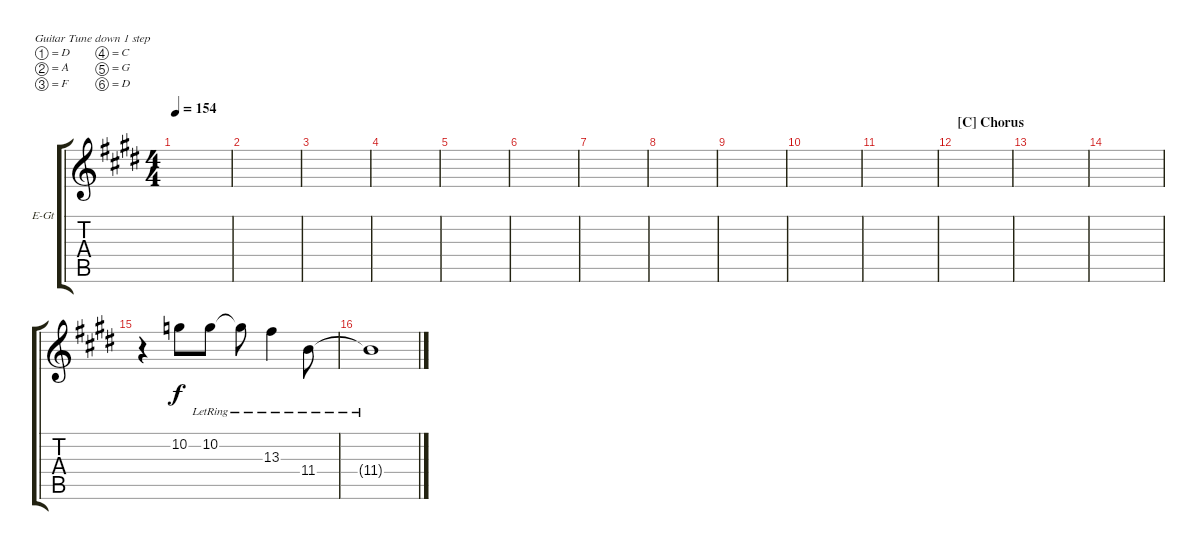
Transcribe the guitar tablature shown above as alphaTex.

\defaultSystemsLayout 4
\bracketExtendMode groupsimilarinstruments
\firstSystemTrackNameOrientation horizontal
\otherSystemsTrackNameOrientation horizontal
\track ("Rob Caggiano" "E-Gt") {instrument distortionguitar}
\staff {score tabs}
\tuning (D4 A3 F3 C3 G2 D2)
\ts (4 4)
\tempo 154
\clef g2
\scale
0.333333
\ks e
|
\scale
0.333333 |
\scale
0.333333 |
\scale
0.333333 |
\scale
0.333333 |
\scale
0.333333 |
\scale
0.333333 |
\scale
0.333333 |
\scale
0.333333 |
\scale
0.333333 |
\scale
0.333333 |
\section ("C" "Chorus")
\scale
0.333333 |
\scale
0.333333 |
\scale
0.333333 |
\scale
0.333333 r.4 10.2.8 10.2{lr}.8 10.2{lr t}.8 13.3{lr}.4 11.4{lr}.8 |
\scale
0.333333 11.4{lr t}.1
